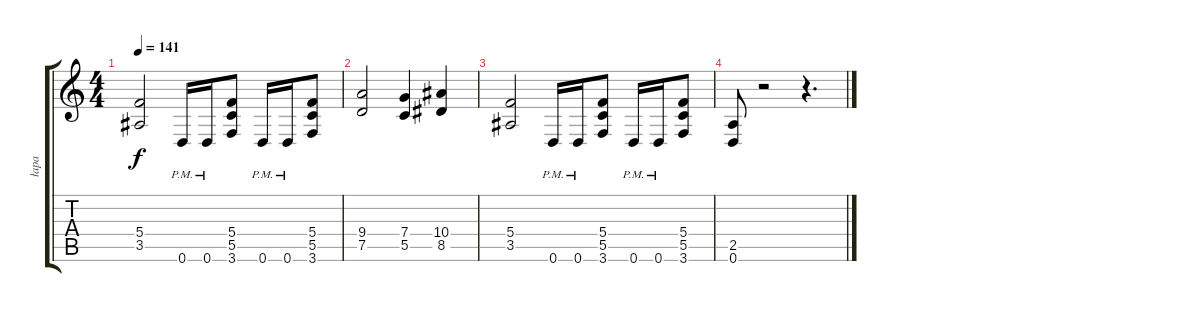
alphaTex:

\track ("łapa" "łapa") {instrument distortionguitar}
\staff {score tabs}
\tuning (D4 A3 F3 C3 G2 D2) {hide}
\ts (4 4)
\tempo 141
\clef g2
\ks c
(5.4 3.5).2{dy f} 0.6{pm}.16 0.6{pm}.16 (5.4 5.5 3.6).8 0.6{pm}.16 0.6{pm}.16 (5.4 5.5 3.6).8 |
(9.4 7.5).2 (7.4 5.5).4 (10.4 8.5).4 |
(5.4 3.5).2 0.6{pm}.16 0.6{pm}.16 (5.4 5.5 3.6).8 0.6{pm}.16 0.6{pm}.16 (5.4 5.5 3.6).8 |
(2.5 0.6).8 r.2 r.4{d}
